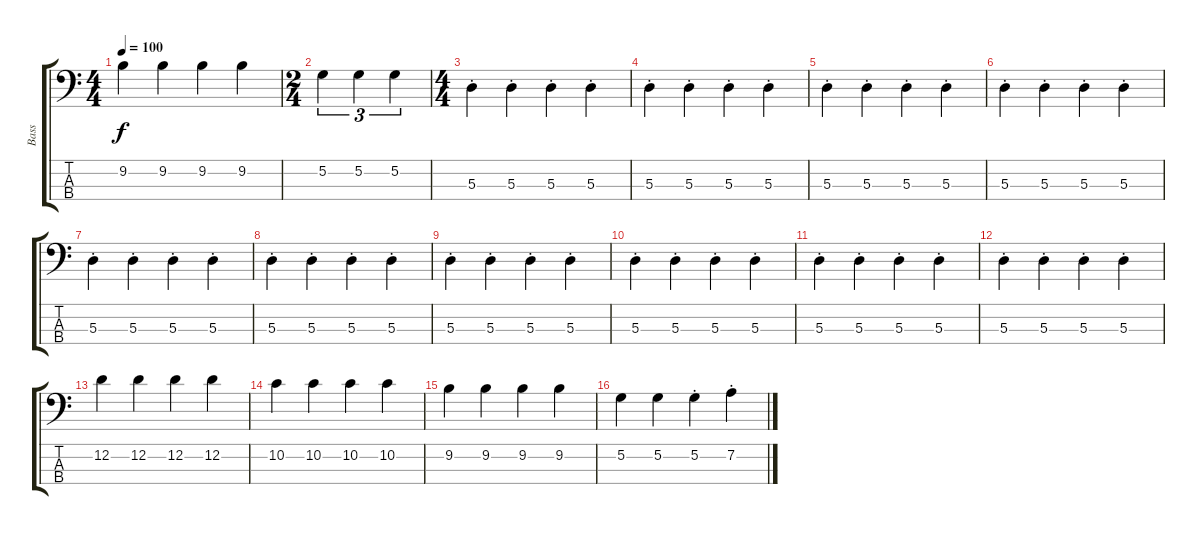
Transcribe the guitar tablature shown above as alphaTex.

\track ("Bass" "Bass") {instrument electricbassfinger}
\staff {score tabs}
\tuning (G2 D2 A1 E1) {hide}
\ts (4 4)
\tempo 100
\clef f4
\ks c
9.2.4{dy f} 9.2.4 9.2.4 9.2.4 |
\ts (2 4)
5.2.4{tu (3 2)} 5.2.4{tu (3 2)} 5.2.4{tu (3 2)} |
\ts (4 4)
5.3{st}.4 5.3{st}.4 5.3{st}.4 5.3{st}.4 |
5.3{st}.4 5.3{st}.4 5.3{st}.4 5.3{st}.4 |
5.3{st}.4 5.3{st}.4 5.3{st}.4 5.3{st}.4 |
5.3{st}.4 5.3{st}.4 5.3{st}.4 5.3{st}.4 |
5.3{st}.4 5.3{st}.4 5.3{st}.4 5.3{st}.4 |
5.3{st}.4 5.3{st}.4 5.3{st}.4 5.3{st}.4 |
5.3{st}.4 5.3{st}.4 5.3{st}.4 5.3{st}.4 |
5.3{st}.4 5.3{st}.4 5.3{st}.4 5.3{st}.4 |
5.3{st}.4 5.3{st}.4 5.3{st}.4 5.3{st}.4 |
5.3{st}.4 5.3{st}.4 5.3{st}.4 5.3{st}.4 |
12.2.4 12.2.4 12.2.4 12.2.4 |
10.2.4 10.2.4 10.2.4 10.2.4 |
9.2.4 9.2.4 9.2.4 9.2.4 |
5.2.4 5.2.4 5.2{st}.4 7.2{st}.4
